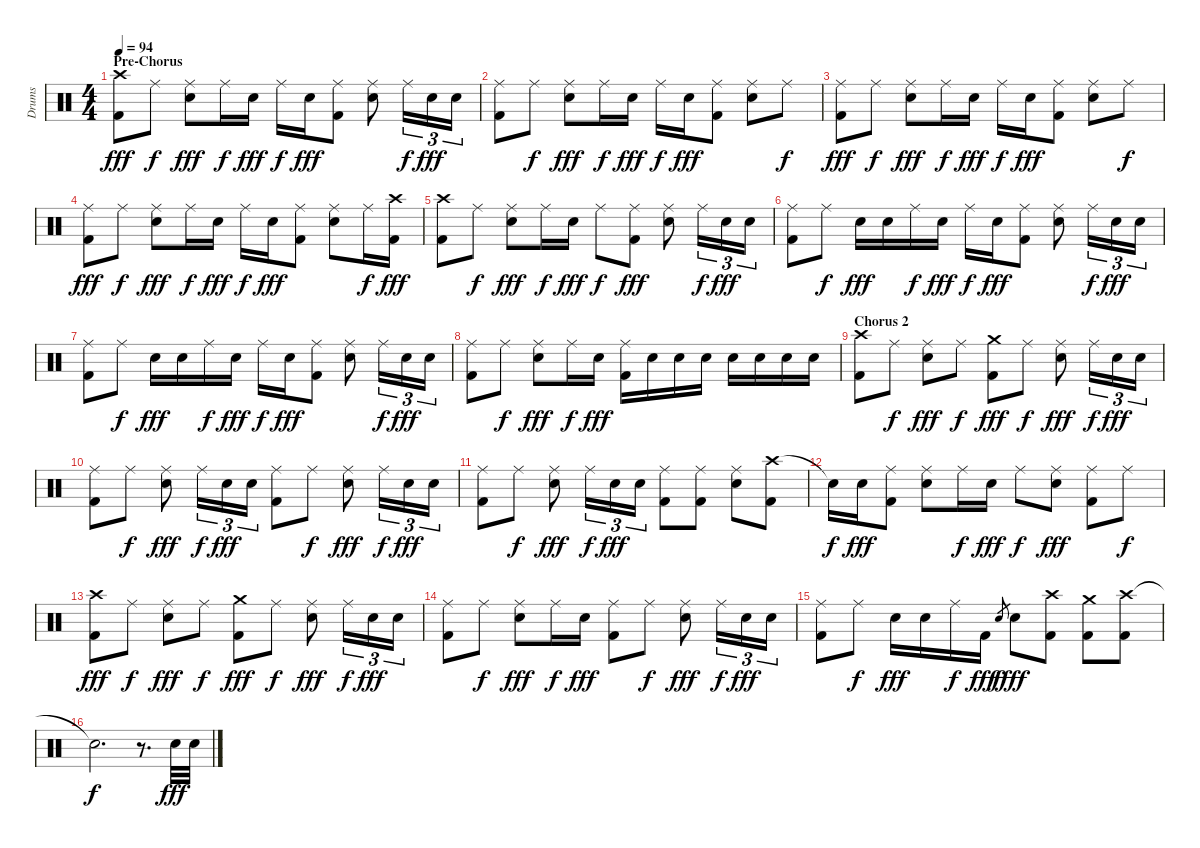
\track ("Drums" "Drums") {instrument percussion}
\staff {score}
\articulation defaults
\ts (4 4)
\section ("" "Pre-Chorus")
\tempo 94
\clef neutral
\ks c
("Crash high (hit)" "Kick (hit) 2").8{dy fff} "Ride (middle)".8{dy f} ("Ride (middle)" "Electric Snare (hit)").8{dy fff} "Ride (middle)".16{dy f} "Electric Snare (hit)".16{dy fff} "Ride (middle)".16{dy f} "Electric Snare (hit)".16{dy fff} ("Ride (middle)" "Kick (hit) 2").8 ("Ride (middle)" "Electric Snare (hit)").8 "Ride (middle)".16{tu (3 2) dy f} "Electric Snare (hit)".16{tu (3 2) dy fff} "Electric Snare (hit)".16{tu (3 2)} |
("Ride (middle)" "Kick (hit) 2").8 "Ride (middle)".8{dy f} ("Ride (middle)" "Electric Snare (hit)").8{dy fff} "Ride (middle)".16{dy f} "Electric Snare (hit)".16{dy fff} "Ride (middle)".16{dy f} "Electric Snare (hit)".16{dy fff} ("Ride (middle)" "Kick (hit) 2").8 ("Ride (middle)" "Electric Snare (hit)").8 "Ride (middle)".8{dy f} |
("Ride (middle)" "Kick (hit) 2").8{dy fff} "Ride (middle)".8{dy f} ("Ride (middle)" "Electric Snare (hit)").8{dy fff} "Ride (middle)".16{dy f} "Electric Snare (hit)".16{dy fff} "Ride (middle)".16{dy f} "Electric Snare (hit)".16{dy fff} ("Ride (middle)" "Kick (hit) 2").8 ("Ride (middle)" "Electric Snare (hit)").8 "Ride (middle)".8{dy f} |
("Ride (middle)" "Kick (hit) 2").8{dy fff} "Ride (middle)".8{dy f} ("Ride (middle)" "Electric Snare (hit)").8{dy fff} "Ride (middle)".16{dy f} "Electric Snare (hit)".16{dy fff} "Ride (middle)".16{dy f} "Electric Snare (hit)".16{dy fff} ("Ride (middle)" "Kick (hit) 2").8 ("Ride (middle)" "Electric Snare (hit)").8 "Ride (middle)".16{dy f} ("Crash high (hit)" "Kick (hit) 2").16{dy fff} |
("Crash high (hit)" "Kick (hit) 2").8 "Ride (middle)".8{dy f} ("Ride (middle)" "Electric Snare (hit)").8{dy fff} "Ride (middle)".16{dy f} "Electric Snare (hit)".16{dy fff} "Ride (middle)".8{dy f} ("Ride (middle)" "Kick (hit) 2").8{dy fff} ("Ride (middle)" "Electric Snare (hit)").8 "Ride (middle)".16{tu (3 2) dy f} "Electric Snare (hit)".16{tu (3 2) dy fff} "Electric Snare (hit)".16{tu (3 2)} |
("Ride (middle)" "Kick (hit) 2").8 "Ride (middle)".8{dy f} "Electric Snare (hit)".16{dy fff} "Electric Snare (hit)".16 "Ride (middle)".16{dy f} "Electric Snare (hit)".16{dy fff} "Ride (middle)".16{dy f} "Electric Snare (hit)".16{dy fff} ("Ride (middle)" "Kick (hit) 2").8 ("Ride (middle)" "Electric Snare (hit)").8 "Ride (middle)".16{tu (3 2) dy f} "Electric Snare (hit)".16{tu (3 2) dy fff} "Electric Snare (hit)".16{tu (3 2)} |
("Ride (middle)" "Kick (hit) 2").8 "Ride (middle)".8{dy f} "Electric Snare (hit)".16{dy fff} "Electric Snare (hit)".16 "Ride (middle)".16{dy f} "Electric Snare (hit)".16{dy fff} "Ride (middle)".16{dy f} "Electric Snare (hit)".16{dy fff} ("Ride (middle)" "Kick (hit) 2").8 ("Ride (middle)" "Electric Snare (hit)").8 "Ride (middle)".16{tu (3 2) dy f} "Electric Snare (hit)".16{tu (3 2) dy fff} "Electric Snare (hit)".16{tu (3 2)} |
("Ride (middle)" "Kick (hit) 2").8 "Ride (middle)".8{dy f} ("Ride (middle)" "Electric Snare (hit)").8{dy fff} "Ride (middle)".16{dy f} "Electric Snare (hit)".16{dy fff} ("Ride (middle)" "Kick (hit) 2").16 "Electric Snare (hit)".16 "Electric Snare (hit)".16 "Electric Snare (hit)".16 "Electric Snare (hit)".16 "Electric Snare (hit)".16 "Electric Snare (hit)".16 "Electric Snare (hit)".16 |
\section ("" "Chorus 2")
("Crash high (hit)" "Kick (hit) 2").8 "Ride (middle)".8{dy f} ("Ride (middle)" "Electric Snare (hit)").8{dy fff} "Ride (middle)".8{dy f} ("Crash medium (hit)" "Kick (hit) 2").8{dy fff} "Ride (middle)".8{dy f} ("Ride (middle)" "Electric Snare (hit)").8{dy fff} "Ride (middle)".16{tu (3 2) dy f} "Electric Snare (hit)".16{tu (3 2) dy fff} "Electric Snare (hit)".16{tu (3 2)} |
("Ride (middle)" "Kick (hit) 2").8 "Ride (middle)".8{dy f} ("Ride (middle)" "Electric Snare (hit)").8{dy fff} "Ride (middle)".16{tu (3 2) dy f} "Electric Snare (hit)".16{tu (3 2) dy fff} "Electric Snare (hit)".16{tu (3 2)} ("Ride (middle)" "Kick (hit) 2").8 "Ride (middle)".8{dy f} ("Ride (middle)" "Electric Snare (hit)").8{dy fff} "Ride (middle)".16{tu (3 2) dy f} "Electric Snare (hit)".16{tu (3 2) dy fff} "Electric Snare (hit)".16{tu (3 2)} |
("Ride (middle)" "Kick (hit) 2").8 "Ride (middle)".8{dy f} ("Ride (middle)" "Electric Snare (hit)").8{dy fff} "Ride (middle)".16{tu (3 2) dy f} "Electric Snare (hit)".16{tu (3 2) dy fff} "Electric Snare (hit)".16{tu (3 2)} ("Ride (middle)" "Kick (hit) 2").8 ("Ride (middle)" "Kick (hit) 2").8 ("Ride (middle)" "Electric Snare (hit)").8 ("Crash high (hit)" "Kick (hit) 2").8 |
"Snare (hit)"{t}.16{dy f} "Electric Snare (hit)".16{dy fff} ("Ride (middle)" "Kick (hit) 2").8 ("Ride (middle)" "Electric Snare (hit)").8 "Ride (middle)".16{dy f} "Electric Snare (hit)".16{dy fff} "Ride (middle)".8{dy f} ("Ride (middle)" "Electric Snare (hit)").8{dy fff} ("Ride (middle)" "Kick (hit) 2").8 "Ride (middle)".8{dy f} |
("Crash high (hit)" "Kick (hit) 2").8{dy fff} "Ride (middle)".8{dy f} ("Ride (middle)" "Electric Snare (hit)").8{dy fff} "Ride (middle)".8{dy f} ("Crash medium (hit)" "Kick (hit) 2").8{dy fff} "Ride (middle)".8{dy f} ("Ride (middle)" "Electric Snare (hit)").8{dy fff} "Ride (middle)".16{tu (3 2) dy f} "Electric Snare (hit)".16{tu (3 2) dy fff} "Electric Snare (hit)".16{tu (3 2)} |
("Ride (middle)" "Kick (hit) 2").8 "Ride (middle)".8{dy f} ("Ride (middle)" "Electric Snare (hit)").8{dy fff} "Ride (middle)".16{dy f} "Electric Snare (hit)".16{dy fff} ("Ride (middle)" "Kick (hit) 2").8 "Ride (middle)".8{dy f} ("Ride (middle)" "Electric Snare (hit)").8{dy fff} "Ride (middle)".16{tu (3 2) dy f} "Electric Snare (hit)".16{tu (3 2) dy fff} "Electric Snare (hit)".16{tu (3 2)} |
("Ride (middle)" "Kick (hit) 2").8 "Ride (middle)".8{dy f} "Electric Snare (hit)".16{dy fff} "Electric Snare (hit)".16 "Ride (middle)".16{dy f} "Kick (hit) 2".16{dy fff} "Electric Snare (hit)".8{gr dy f} "Electric Snare (hit)".8{dy fff} ("Crash high (hit)" "Kick (hit) 2").8 ("Crash medium (hit)" "Kick (hit) 2").8 ("Crash high (hit)" "Kick (hit) 2").8 |
"Snare (hit)"{t}.2{d dy f} r.8{d} "Electric Snare (hit)".32{dy fff} "Electric Snare (hit)".32
